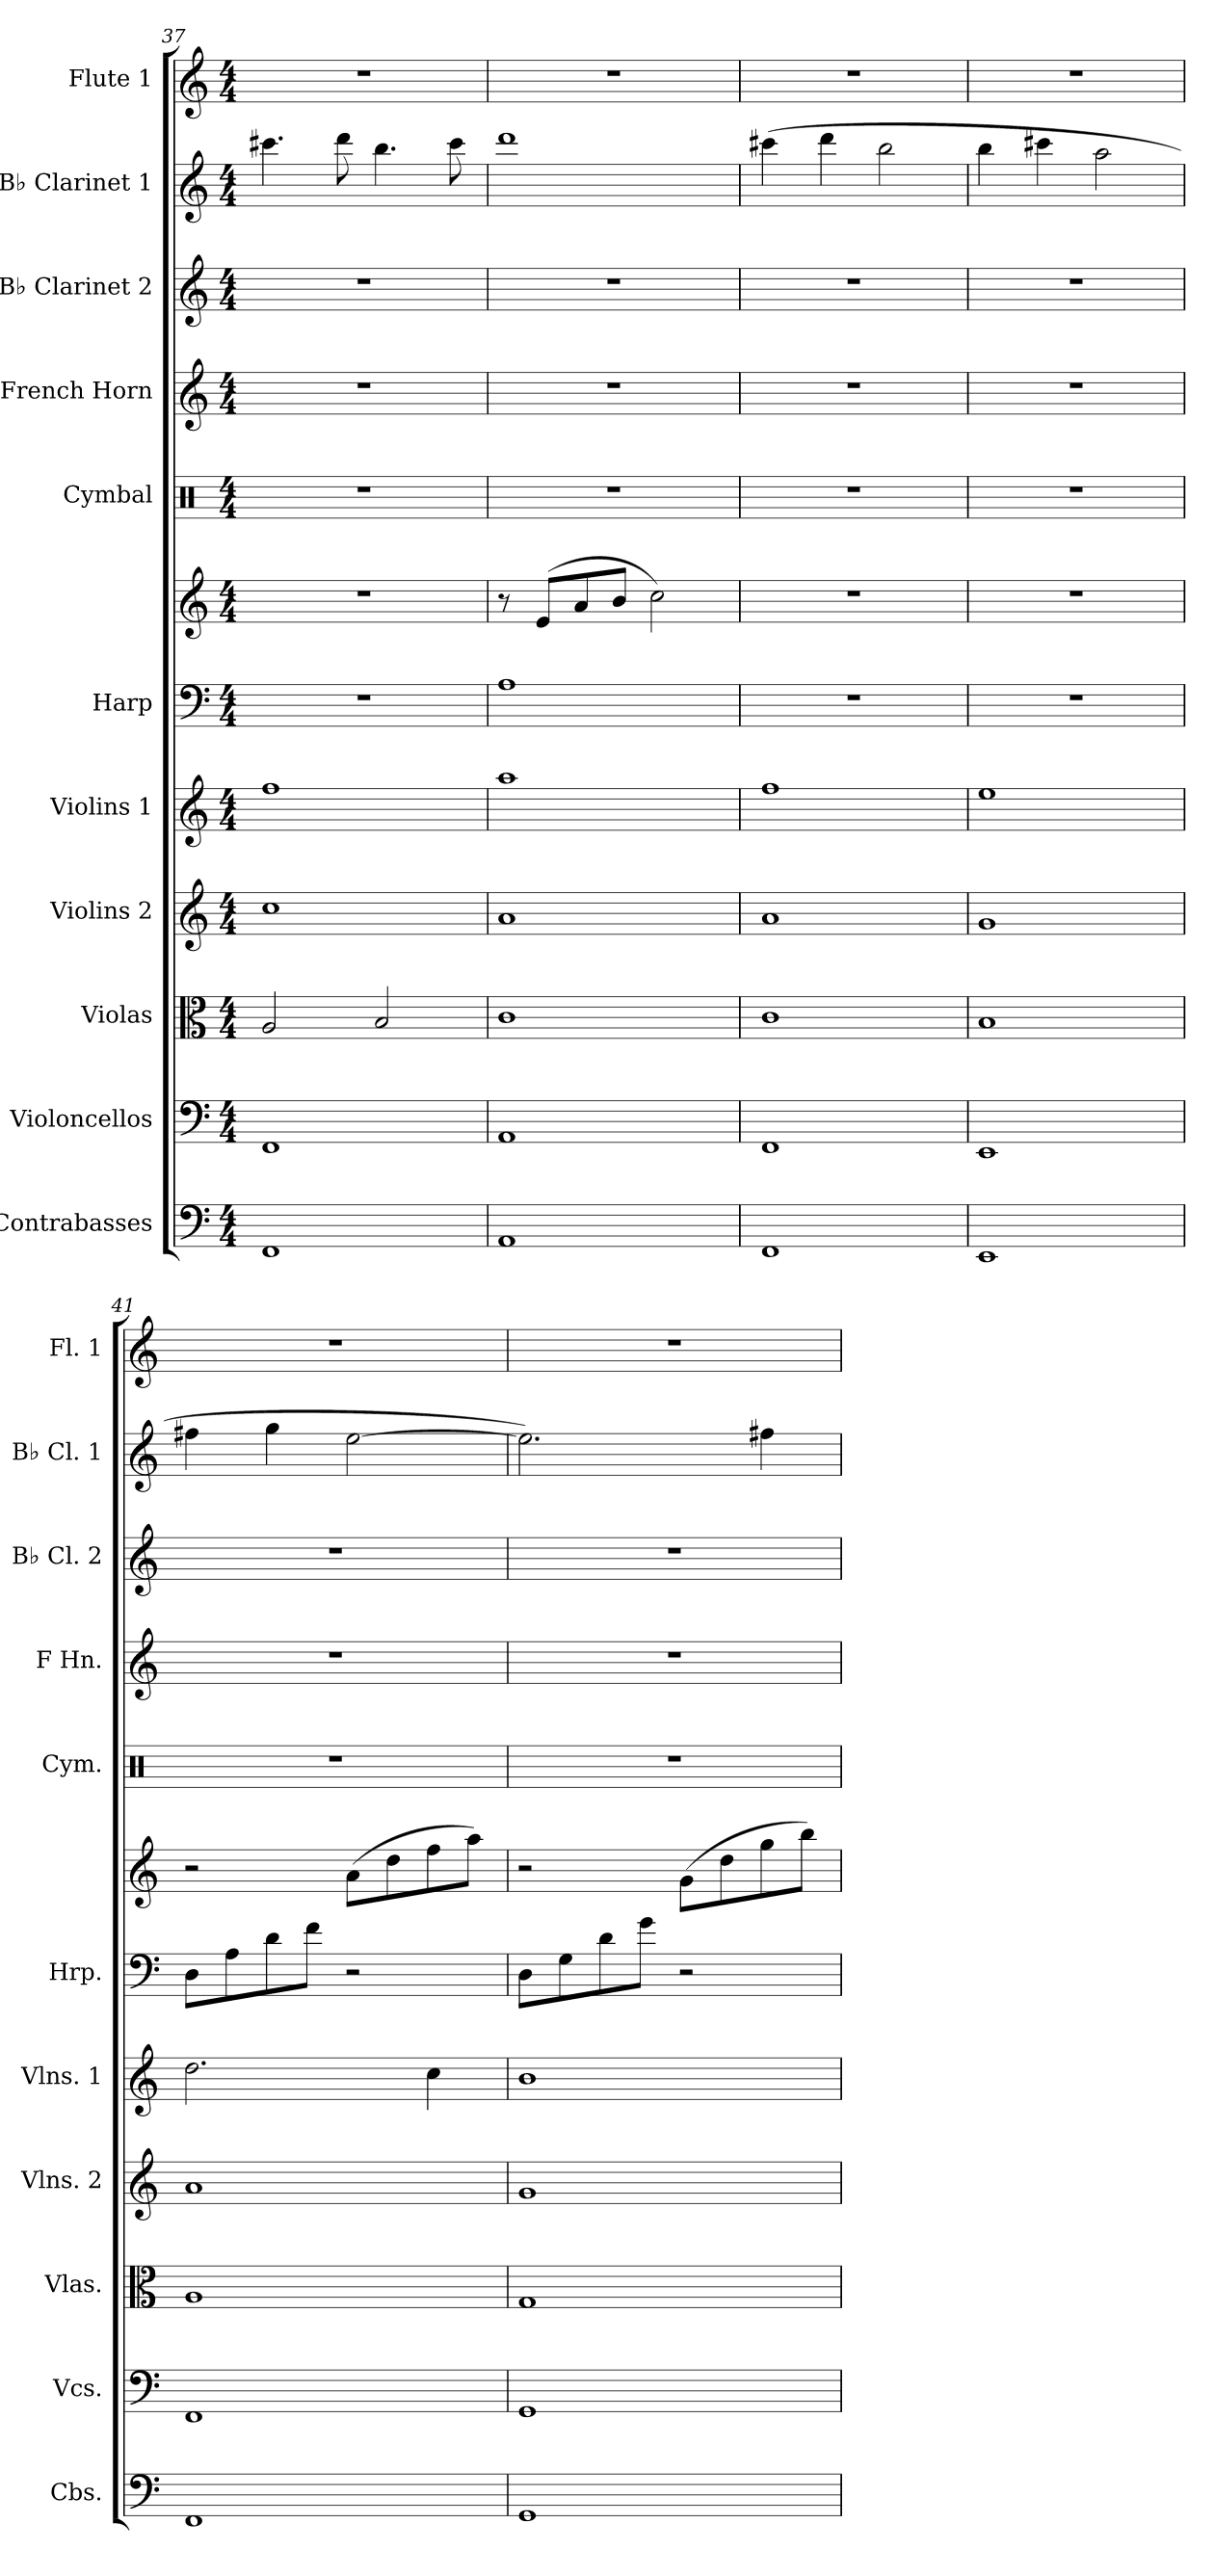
**kern	**kern	**kern	**kern	**kern	**kern	**kern	**kern	**kern	**kern	**kern	**kern
*part11	*part10	*part9	*part8	*part7	*part6	*part6	*part5	*part4	*part3	*part2	*part1
*staff12	*staff11	*staff10	*staff9	*staff8	*staff7	*staff6	*staff5	*staff4	*staff3	*staff2	*staff1
*I"Contrabasses	*I"Violoncellos	*I"Violas	*I"Violins 2	*I"Violins 1	*I"Harp	*	*I"Cymbal	*I"French Horn	*I"B♭ Clarinet 2	*I"B♭ Clarinet 1	*I"Flute 1
*I'Cbs.	*I'Vcs.	*I'Vlas.	*I'Vlns. 2	*I'Vlns. 1	*I'Hrp.	*	*I'Cym.	*I'F Hn.	*I'B♭ Cl. 2	*I'B♭ Cl. 1	*I'Fl. 1
*clefF4	*clefF4	*clefC3	*clefG2	*clefG2	*clefF4	*clefG2	*clefX	*clefG2	*clefG2	*clefG2	*clefG2
*ITrd7c12	*	*	*	*	*	*	*	*ITrd4c7	*ITrd1c2	*ITrd1c2	*
*k[]	*k[]	*k[]	*k[]	*k[]	*k[]	*k[]	*k[]	*k[b-]	*k[b-e-]	*k[b-e-]	*k[]
*M4/4	*M4/4	*M4/4	*M4/4	*M4/4	*M4/4	*M4/4	*M4/4	*M4/4	*M4/4	*M4/4	*M4/4
=37	=37	=37	=37	=37	=37	=37	=37	=37	=37	=37	=37
1FFF	1FF	2A/	1cc	1ff	1r	1r	1r	1r	1r	4.bbn\	1r
.	.	.	.	.	.	.	.	.	.	8ccc\	.
.	.	2B/	.	.	.	.	.	.	.	4.aa\	.
.	.	.	.	.	.	.	.	.	.	8bb\	.
=38	=38	=38	=38	=38	=38	=38	=38	=38	=38	=38	=38
1AAA	1AA	1c	1a	1aa	1A	8r	1r	1r	1r	1ccc	1r
.	.	.	.	.	.	(>8e/L	.	.	.	.	.
.	.	.	.	.	.	8a/	.	.	.	.	.
.	.	.	.	.	.	8b/J	.	.	.	.	.
.	.	.	.	.	.	2cc\)	.	.	.	.	.
!!LO:PB:g=z
=39	=39	=39	=39	=39	=39	=39	=39	=39	=39	=39	=39
1FFF	1FF	1c	1a	1ff	1r	1r	1r	1r	1r	(>4bbn\	1r
.	.	.	.	.	.	.	.	.	.	4ccc\	.
.	.	.	.	.	.	.	.	.	.	2aa\	.
=40	=40	=40	=40	=40	=40	=40	=40	=40	=40	=40	=40
1EEE	1EE	1B	1g	1ee	1r	1r	1r	1r	1r	4aa\	1r
.	.	.	.	.	.	.	.	.	.	4bbn\	.
.	.	.	.	.	.	.	.	.	.	2gg\	.
=41	=41	=41	=41	=41	=41	=41	=41	=41	=41	=41	=41
1FFF	1FF	1A	1a	2.dd\	8D\L	2r	1r	1r	1r	4een\	1r
.	.	.	.	.	8A\	.	.	.	.	.	.
.	.	.	.	.	8d\	.	.	.	.	4ff\	.
.	.	.	.	.	8f\J	.	.	.	.	.	.
.	.	.	.	.	2r	(>8a\L	.	.	.	[2dd\	.
.	.	.	.	.	.	8dd\	.	.	.	.	.
.	.	.	.	4cc\	.	8ff\	.	.	.	.	.
.	.	.	.	.	.	8aa\J)	.	.	.	.	.
=42	=42	=42	=42	=42	=42	=42	=42	=42	=42	=42	=42
1GGG	1GG	1G	1g	1b	8D\L	2r	1r	1r	1r	2.dd\])	1r
.	.	.	.	.	8G\	.	.	.	.	.	.
.	.	.	.	.	8d\	.	.	.	.	.	.
.	.	.	.	.	8g\J	.	.	.	.	.	.
.	.	.	.	.	2r	(>8g\L	.	.	.	.	.
.	.	.	.	.	.	8dd\	.	.	.	.	.
.	.	.	.	.	.	8gg\	.	.	.	4een\	.
.	.	.	.	.	.	8bb\J)	.	.	.	.	.
=	=	=	=	=	=	=	=	=	=	=	=
*-	*-	*-	*-	*-	*-	*-	*-	*-	*-	*-	*-
